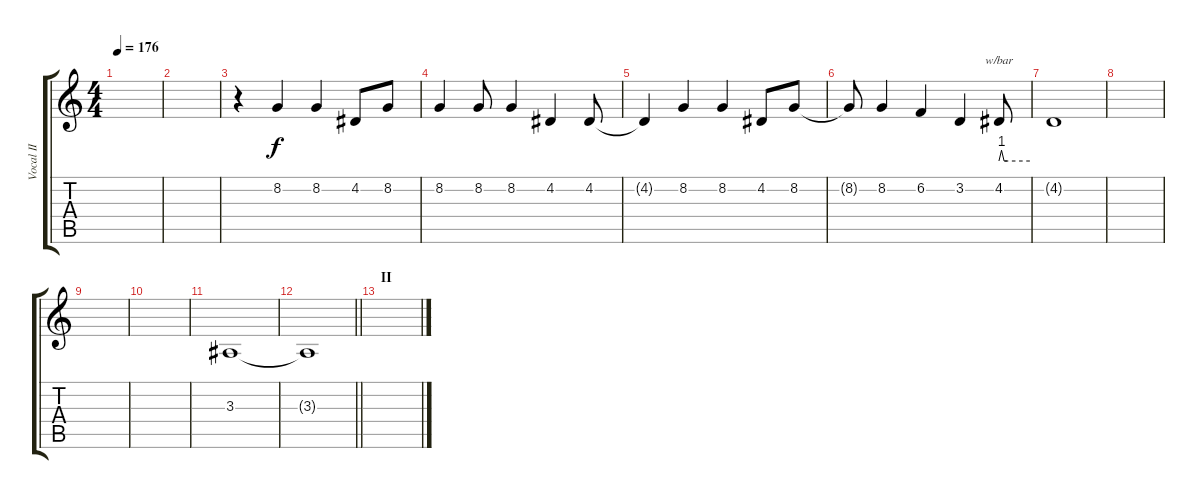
\track ("Vocal II" "Vocal II") {instrument lead2sawtooth}
\staff {score tabs}
\tuning (E4 B3 G3 D3 A2 D2) {hide}
\ts (4 4)
\tempo 176
\clef g2
\ks c
|
|
r.4 8.2.4 8.2.4 4.2.8 8.2.8 |
8.2.4 8.2.8 8.2.4 4.2.4 4.2.8 |
4.2{t}.4 8.2.4 8.2.4 4.2.8 8.2.8 |
8.2{t}.8 8.2.4 6.2.4 3.2.4 4.2.8{tbe (custom default 0 0 5 4 10 0 16 0 60 0)} |
4.2{t}.1 |
|
|
|
3.3.1 |
\barLineRight lightlight
3.3{t}.1 |
\section ("" "II")
